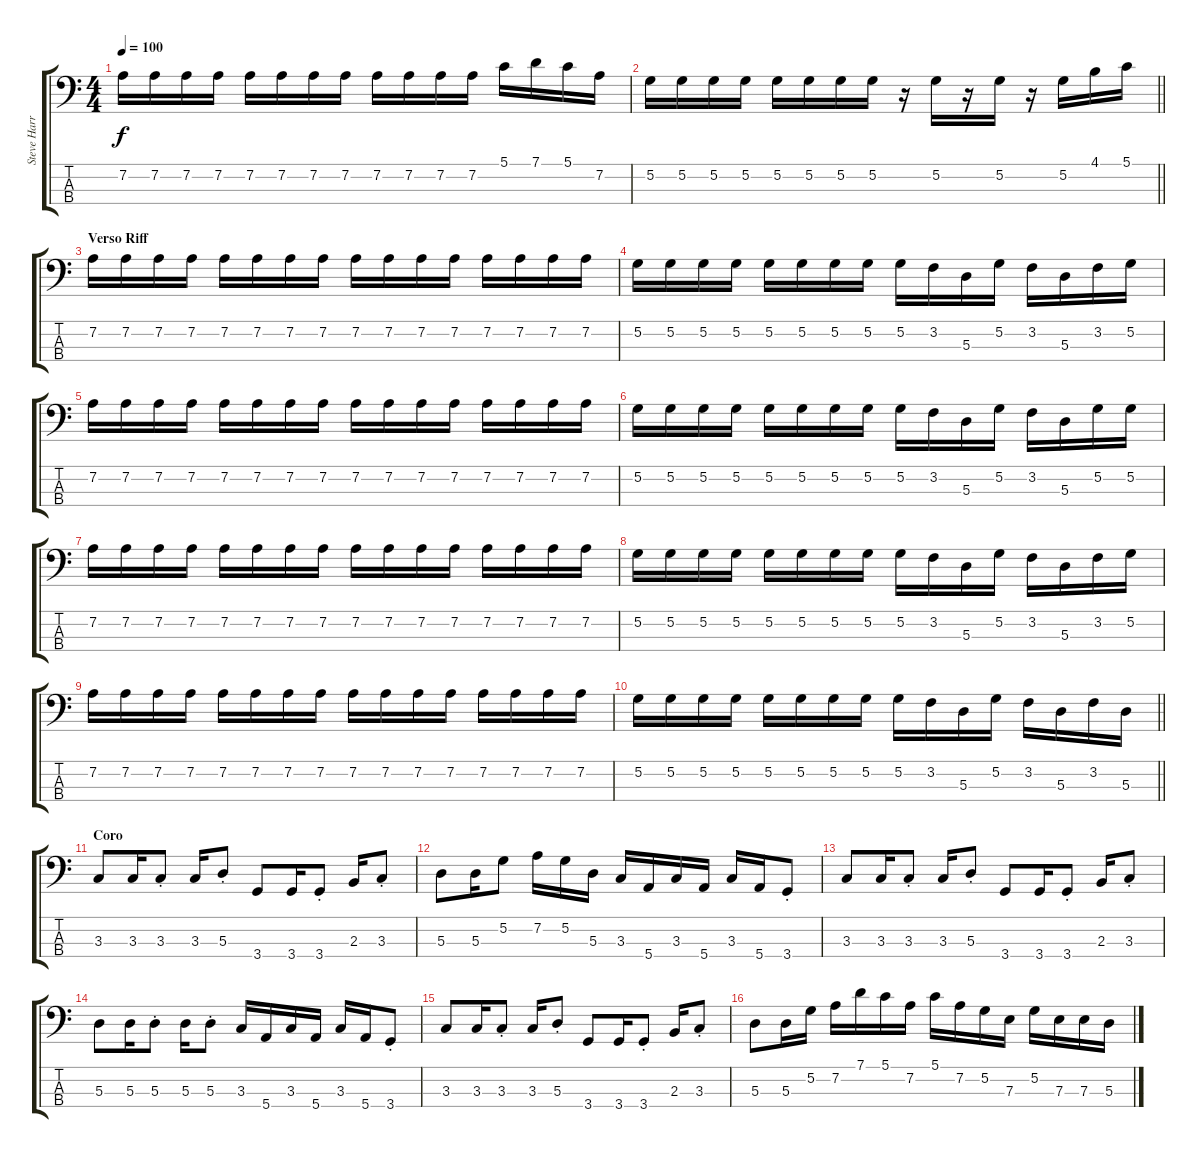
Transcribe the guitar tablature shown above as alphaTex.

\track ("Steve Harris" "Steve Harr") {instrument electricbassfinger}
\staff {score tabs}
\tuning (G2 D2 A1 E1) {hide}
\ts (4 4)
\tempo 100
\clef f4
\ks c
7.2.16{dy f} 7.2.16 7.2.16 7.2.16 7.2.16 7.2.16 7.2.16 7.2.16 7.2.16 7.2.16 7.2.16 7.2.16 5.1.16 7.1.16 5.1.16 7.2.16 |
\barLineRight lightlight
5.2.16 5.2.16 5.2.16 5.2.16 5.2.16 5.2.16 5.2.16 5.2.16 r.16 5.2.16 r.16 5.2.16 r.16 5.2.16 4.1.16 5.1.16 |
\section ("" "Verso Riff")
7.2.16 7.2.16 7.2.16 7.2.16 7.2.16 7.2.16 7.2.16 7.2.16 7.2.16 7.2.16 7.2.16 7.2.16 7.2.16 7.2.16 7.2.16 7.2.16 |
5.2.16 5.2.16 5.2.16 5.2.16 5.2.16 5.2.16 5.2.16 5.2.16 5.2.16 3.2.16 5.3.16 5.2.16 3.2.16 5.3.16 3.2.16 5.2.16 |
7.2.16 7.2.16 7.2.16 7.2.16 7.2.16 7.2.16 7.2.16 7.2.16 7.2.16 7.2.16 7.2.16 7.2.16 7.2.16 7.2.16 7.2.16 7.2.16 |
5.2.16 5.2.16 5.2.16 5.2.16 5.2.16 5.2.16 5.2.16 5.2.16 5.2.16 3.2.16 5.3.16 5.2.16 3.2.16 5.3.16 5.2.16 5.2.16 |
7.2.16 7.2.16 7.2.16 7.2.16 7.2.16 7.2.16 7.2.16 7.2.16 7.2.16 7.2.16 7.2.16 7.2.16 7.2.16 7.2.16 7.2.16 7.2.16 |
5.2.16 5.2.16 5.2.16 5.2.16 5.2.16 5.2.16 5.2.16 5.2.16 5.2.16 3.2.16 5.3.16 5.2.16 3.2.16 5.3.16 3.2.16 5.2.16 |
7.2.16 7.2.16 7.2.16 7.2.16 7.2.16 7.2.16 7.2.16 7.2.16 7.2.16 7.2.16 7.2.16 7.2.16 7.2.16 7.2.16 7.2.16 7.2.16 |
\barLineRight lightlight
5.2.16 5.2.16 5.2.16 5.2.16 5.2.16 5.2.16 5.2.16 5.2.16 5.2.16 3.2.16 5.3.16 5.2.16 3.2.16 5.3.16 3.2.16 5.3.16 |
\section ("" "Coro")
3.3.8 3.3.16 3.3{st}.8 3.3.16 5.3{st}.8 3.4.8 3.4.16 3.4{st}.8 2.3.16 3.3{st}.8 |
5.3.8 5.3.16 5.2.8 7.2.16 5.2.16 5.3.16 3.3.16 5.4.16 3.3.16 5.4.16 3.3.16 5.4.16 3.4{st}.8 |
3.3.8 3.3.16 3.3{st}.8 3.3.16 5.3{st}.8 3.4.8 3.4.16 3.4{st}.8 2.3.16 3.3{st}.8 |
5.3.8 5.3.16 5.3{st}.8 5.3.16 5.3{st}.8 3.3.16 5.4.16 3.3.16 5.4.16 3.3.16 5.4.16 3.4{st}.8 |
3.3.8 3.3.16 3.3{st}.8 3.3.16 5.3{st}.8 3.4.8 3.4.16 3.4{st}.8 2.3.16 3.3{st}.8 |
5.3.8 5.3.16 5.2.16 7.2.16 7.1.16 5.1.16 7.2.16 5.1.16 7.2.16 5.2.16 7.3.16 5.2.16 7.3.16 7.3.16 5.3.16
